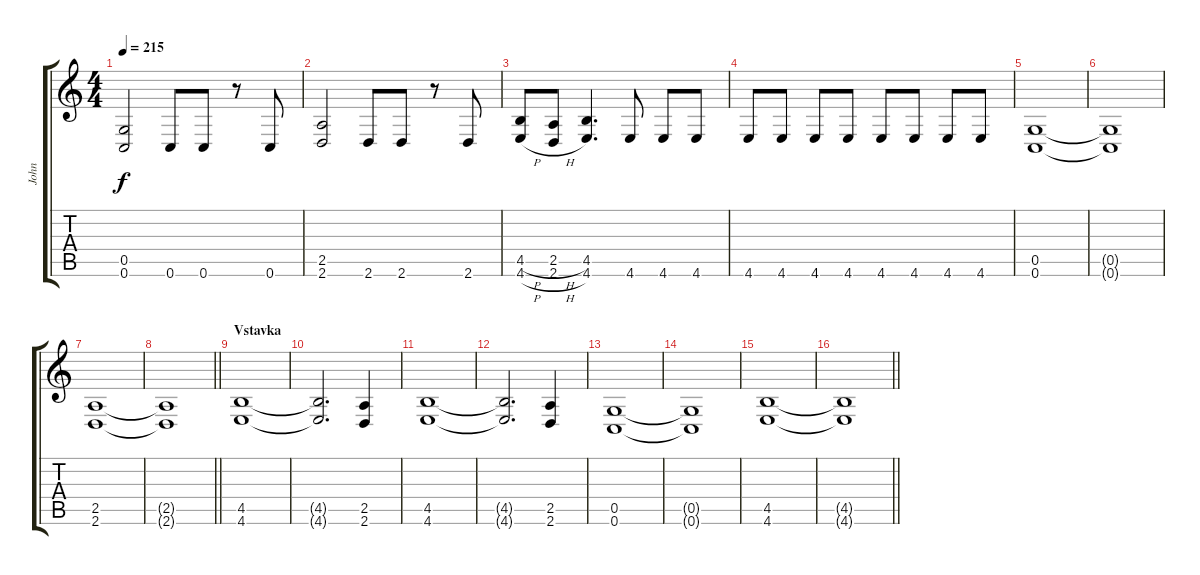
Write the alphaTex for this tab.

\track ("John" "John") {instrument distortionguitar}
\staff {score tabs}
\tuning (D4 A3 F3 C3 G2 C2) {hide}
\ts (4 4)
\tempo 215
\clef g2
\ks c
(0.5 0.6).2{dy f} 0.6.8 0.6.8 r.8 0.6.8 |
(2.5 2.6).2 2.6.8 2.6.8 r.8 2.6.8 |
(4.5{h} 4.6{h}).8 (2.5{h} 2.6{h}).8 (4.5 4.6).4{d} 4.6.8 4.6.8 4.6.8 |
4.6.8 4.6.8 4.6.8 4.6.8 4.6.8 4.6.8 4.6.8 4.6.8 |
(0.5 0.6).1 |
(0.5{t} 0.6{t}).1 |
(2.5 2.6).1 |
\barLineRight lightlight
(2.5{t} 2.6{t}).1 |
\section ("" "Vstavka")
(4.5 4.6).1 |
(4.5{t} 4.6{t}).2{d} (2.5 2.6).4 |
(4.5 4.6).1 |
(4.5{t} 4.6{t}).2{d} (2.5 2.6).4 |
(0.5 0.6).1 |
(0.5{t} 0.6{t}).1 |
(4.5 4.6).1 |
\barLineRight lightlight
(4.5{t} 4.6{t}).1
